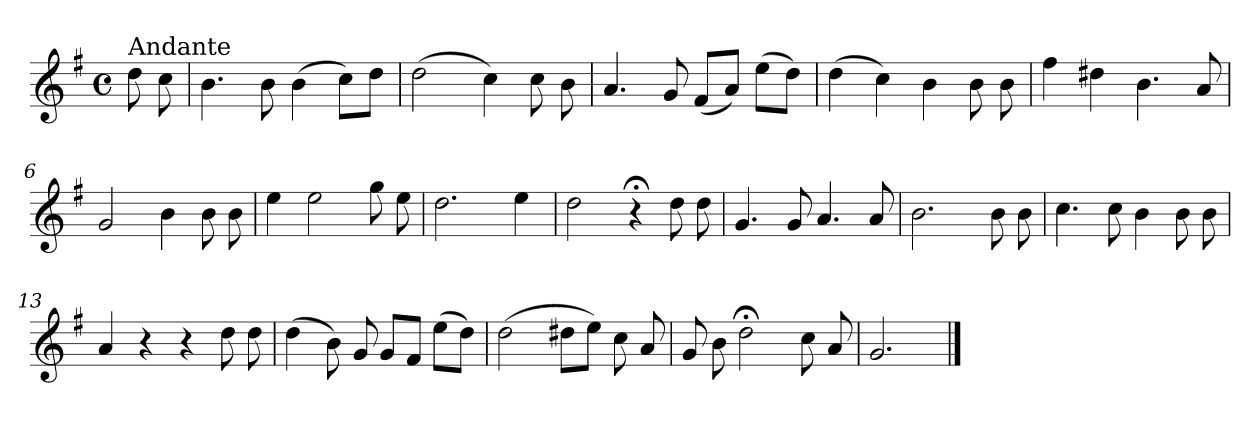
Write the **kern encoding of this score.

**kern
*part1
*staff1
*clefG2
*k[f#]
*G:
*M4/4
*met(c)
=
!LO:TX:a:t=Andante
8dd\
8cc\
=1
4.b\
8b\
(>4b\
8cc\L)
8dd\J
=2
(>2dd\
4cc\)
8cc\
8b\
=3
4.a/
8g/
(<8f#/L
8a/J)
(>8ee\L
8dd\J)
=4
(>4dd\
4cc\)
4b\
8b\
8b\
!!LO:LB:g=z
=5
4ff#\
4dd#X\
4.b\
8a/
=6
2g/
4b\
8b\
8b\
=7
4ee\
2ee\
8gg\
8ee\
=8
2.dd\
4ee\
=9
2dd\
4r;<
8dd\
8dd\
=10
4.g/
8g/
4.a/
8a/
!!LO:LB:g=z
=11
2.b\
8b\
8b\
=12
4.cc\
8cc\
4b\
8b\
8b\
=13
4a/
4r
4r
8dd\
8dd\
=14
(>4dd\
8b\)
8g/
8g/L
8f#/J
(>8ee\L
8dd\J)
=15
(>2dd\
8dd#X\L
8ee\J)
8cc\
8a/
!!LO:LB:g=z
=16
8g/
8b\
2dd;<\
8cc\
8a/
=17
2.g/
==
*-
